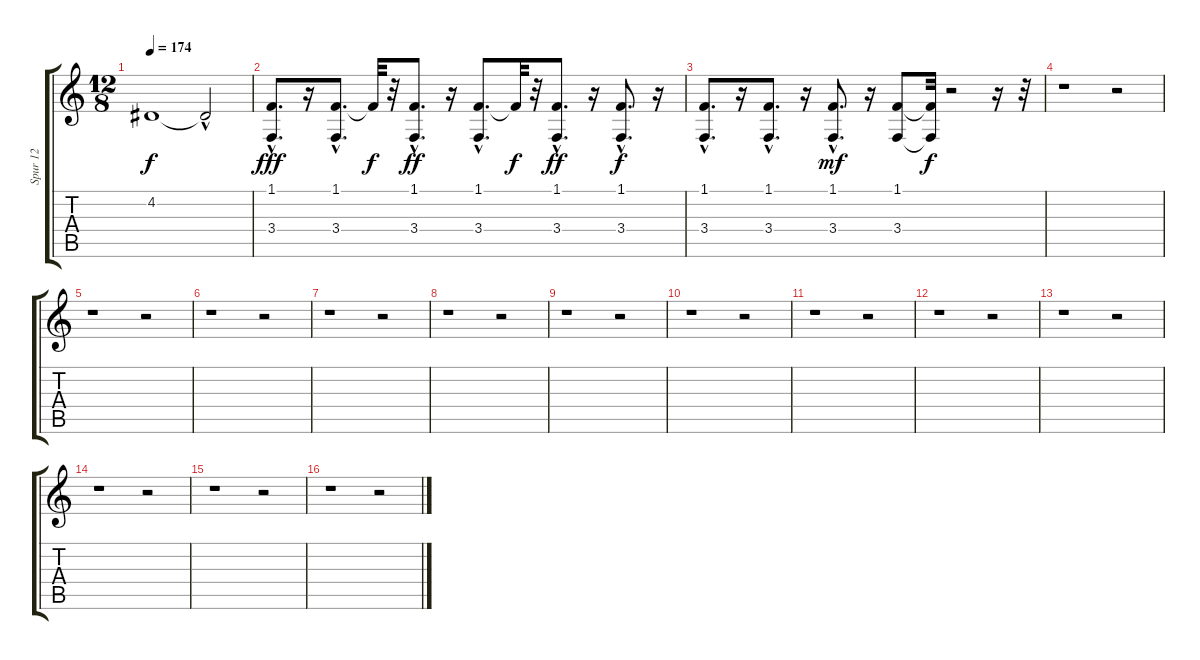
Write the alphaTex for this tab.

\track ("Spur 12" "Spur 12") {instrument synthstrings2}
\staff {score tabs}
\tuning (E4 B3 G3 D3 A2 E2) {hide}
\ts (12 8)
\tempo 174
\clef g2
\ks c
4.2{t}.1{dy f} 4.2{hac t}.2 |
(1.1{hac} 3.4{hac}).8{d dy fff} r.16 (1.1{hac} 3.4{hac}).8{d} 1.1{t}.32{dy f} r.32 (1.1{hac} 3.4{hac}).8{d dy ff} r.16 (1.1{hac} 3.4{hac}).8{d} 1.1{t}.32{dy f} r.32 (1.1{hac} 3.4{hac}).8{d dy ff} r.16 (1.1{hac} 3.4{hac}).8{d dy f} r.16 |
(1.1{hac} 3.4).8{d} r.16 (1.1{hac} 3.4{hac}).8{d} r.16 (1.1{hac} 3.4{hac}).8{d dy mf} r.16 (1.1 3.4).8 (1.1{t} 3.4{t}).32{dy f} r.2 r.16 r.32 |
r.1 r.2 |
r.1 r.2 |
r.1 r.2 |
r.1 r.2 |
r.1 r.2 |
r.1 r.2 |
r.1 r.2 |
r.1 r.2 |
r.1 r.2 |
r.1 r.2 |
r.1 r.2 |
r.1 r.2 |
r.1 r.2
